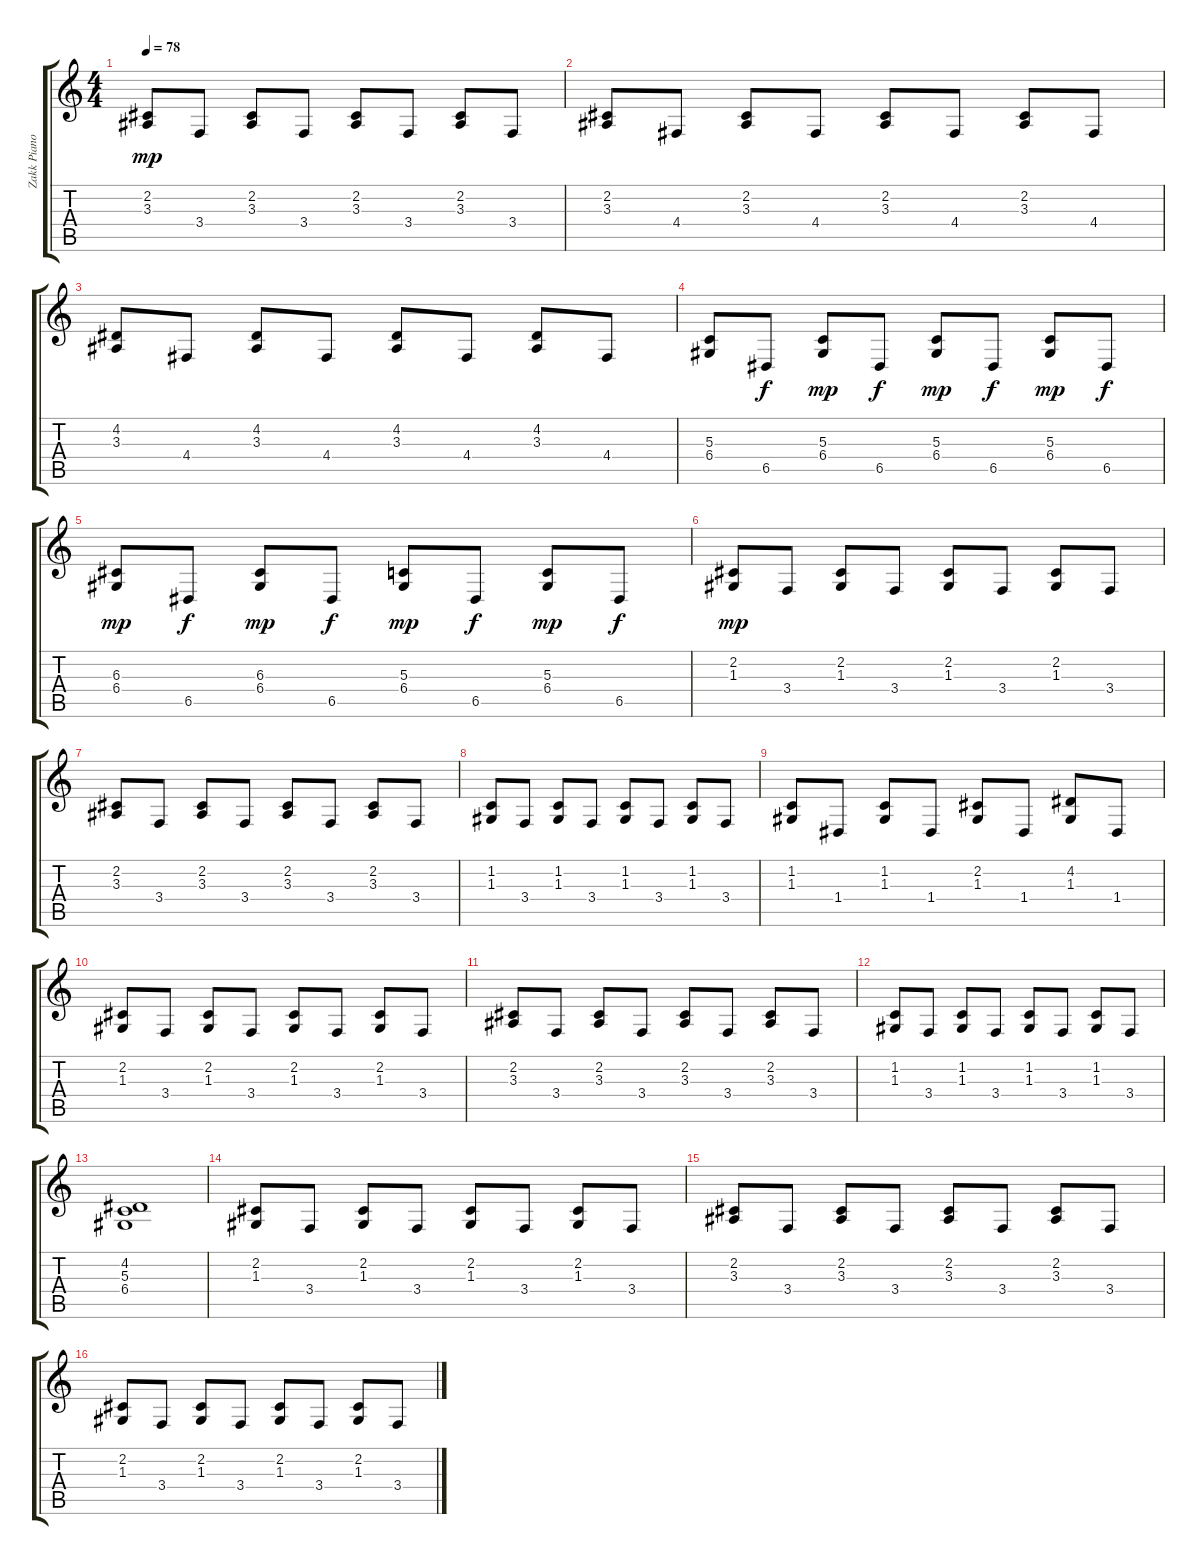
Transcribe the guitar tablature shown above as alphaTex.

\track ("Zakk Piano Or Acoustica Guitar" "Zakk Piano") {instrument acousticgrandpiano}
\staff {score tabs}
\tuning (E4 B3 G3 D3 A2 E2) {hide}
\ts (4 4)
\tempo 78
\clef g2
\ks c
(2.2 3.3).8{dy mp} 3.4.8 (2.2 3.3).8 3.4.8 (2.2 3.3).8 3.4.8 (2.2 3.3).8 3.4.8 |
(2.2 3.3).8 4.4.8 (2.2 3.3).8 4.4.8 (2.2 3.3).8 4.4.8 (2.2 3.3).8 4.4.8 |
(4.2 3.3).8 4.4.8 (4.2 3.3).8 4.4.8 (4.2 3.3).8 4.4.8 (4.2 3.3).8 4.4.8 |
(5.3 6.4).8 6.5.8{dy f} (5.3 6.4).8{dy mp} 6.5.8{dy f} (5.3 6.4).8{dy mp} 6.5.8{dy f} (5.3 6.4).8{dy mp} 6.5.8{dy f} |
(6.3 6.4).8{dy mp} 6.5.8{dy f} (6.3 6.4).8{dy mp} 6.5.8{dy f} (5.3 6.4).8{dy mp} 6.5.8{dy f} (5.3 6.4).8{dy mp} 6.5.8{dy f} |
(2.2 1.3).8{dy mp} 3.4.8 (2.2 1.3).8 3.4.8 (2.2 1.3).8 3.4.8 (2.2 1.3).8 3.4.8 |
(2.2 3.3).8 3.4.8 (2.2 3.3).8 3.4.8 (2.2 3.3).8 3.4.8 (2.2 3.3).8 3.4.8 |
(1.2 1.3).8 3.4.8 (1.2 1.3).8 3.4.8 (1.2 1.3).8 3.4.8 (1.2 1.3).8 3.4.8 |
(1.2 1.3).8 1.4.8 (1.2 1.3).8 1.4.8 (2.2 1.3).8 1.4.8 (4.2 1.3).8 1.4.8 |
(2.2 1.3).8 3.4.8 (2.2 1.3).8 3.4.8 (2.2 1.3).8 3.4.8 (2.2 1.3).8 3.4.8 |
(2.2 3.3).8 3.4.8 (2.2 3.3).8 3.4.8 (2.2 3.3).8 3.4.8 (2.2 3.3).8 3.4.8 |
(1.2 1.3).8 3.4.8 (1.2 1.3).8 3.4.8 (1.2 1.3).8 3.4.8 (1.2 1.3).8 3.4.8 |
(4.2 5.3 6.4).1 |
(2.2 1.3).8 3.4.8 (2.2 1.3).8 3.4.8 (2.2 1.3).8 3.4.8 (2.2 1.3).8 3.4.8 |
(2.2 3.3).8 3.4.8 (2.2 3.3).8 3.4.8 (2.2 3.3).8 3.4.8 (2.2 3.3).8 3.4.8 |
(2.2 1.3).8 3.4.8 (2.2 1.3).8 3.4.8 (2.2 1.3).8 3.4.8 (2.2 1.3).8 3.4.8
